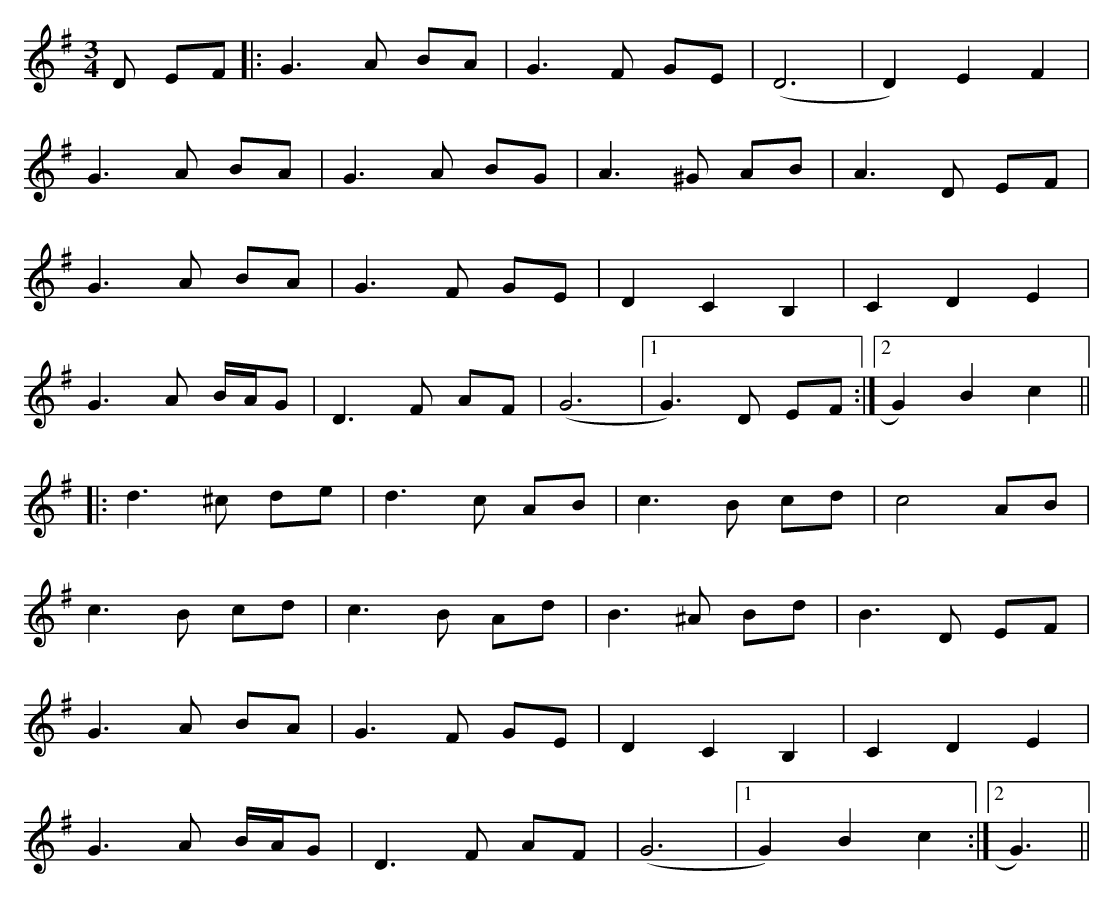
X:1
M:3/4
K:G
D EF |: G3 A BA | G3 F GE | (D6 | D2) E2 F2 |
G3 A BA | G3 A BG | A3 ^G AB | A3 D EF |
G3 A BA | G3 F GE | D2 C2 B,2 | C2 D2 E2 |
G3 A B/A/G | D3 F AF | (G6 |1 G3) D EF:|2 G2) B2 c2||
|: d3 ^c de | d3 c AB | c3 B cd | c4 AB |
c3 B cd | c3 B Ad | B3 ^A Bd | B3 D EF |
G3 A BA | G3 F GE | D2 C2 B,2 | C2 D2 E2 |
G3 A B/A/G | D3 F AF | (G6 |1 G2) B2 c2:|2 G3)||
